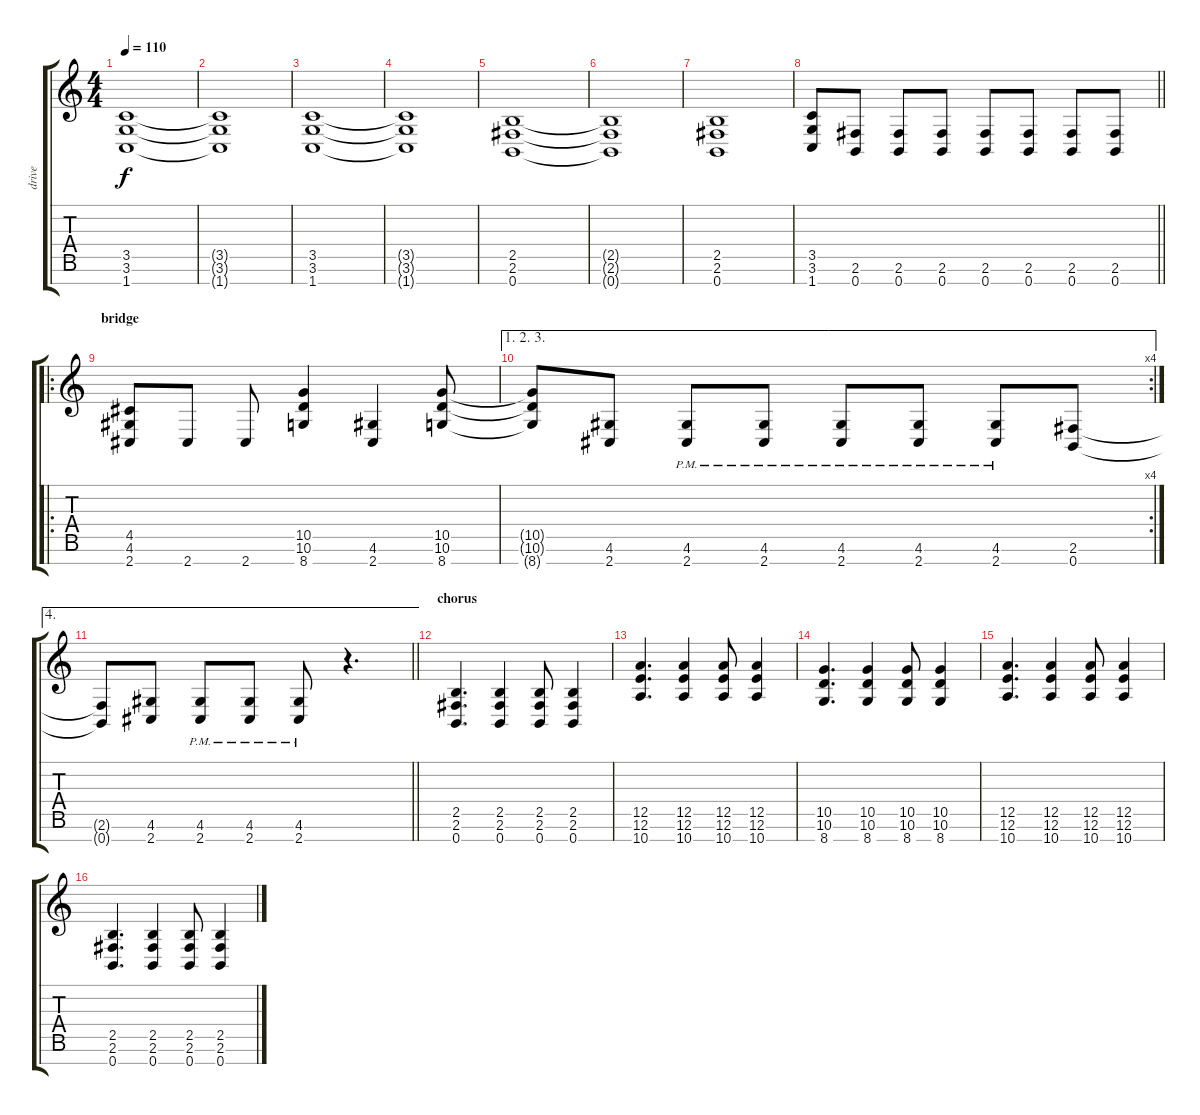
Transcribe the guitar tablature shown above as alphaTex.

\track ("drive" "drive") {instrument overdrivenguitar}
\staff {score tabs}
\tuning (E4 B3 G3 D3 A2 E2 B1) {hide}
\ts (4 4)
\tempo 110
\clef g2
\ks c
(3.5 3.6 1.7).1{dy f} |
(3.5{t} 3.6{t} 1.7{t}).1 |
(3.5 3.6 1.7).1 |
(3.5{t} 3.6{t} 1.7{t}).1 |
(2.5 2.6 0.7).1 |
(2.5{t} 2.6{t} 0.7{t}).1 |
(2.5 2.6 0.7).1 |
\barLineRight lightlight
(3.5 3.6 1.7).8 (2.6 0.7).8 (2.6 0.7).8 (2.6 0.7).8 (2.6 0.7).8 (2.6 0.7).8 (2.6 0.7).8 (2.6 0.7).8 |
\ro
\section ("" "bridge")
(4.5 4.6 2.7).8 2.7.8 2.7.8 (10.5 10.6 8.7).4 (4.6 2.7).4 (10.5 10.6 8.7).8 |
\ae (1 2 3)
\rc 4
(10.5{t} 10.6{t} 8.7{t}).8 (4.6 2.7).8 (4.6{pm} 2.7{pm}).8 (4.6{pm} 2.7{pm}).8 (4.6{pm} 2.7{pm}).8 (4.6{pm} 2.7{pm}).8 (4.6{pm} 2.7{pm}).8 (2.6 0.7).8 |
\ae 4
\barLineRight lightlight
(2.6{t} 0.7{t}).8 (4.6 2.7).8 (4.6{pm} 2.7{pm}).8 (4.6{pm} 2.7{pm}).8 (4.6{pm} 2.7{pm}).8 r.4{d} |
\section ("" "chorus")
(2.5 2.6 0.7).4{d} (2.5 2.6 0.7).4 (2.5 2.6 0.7).8 (2.5 2.6 0.7).4 |
(12.5 12.6 10.7).4{d} (12.5 12.6 10.7).4 (12.5 12.6 10.7).8 (12.5 12.6 10.7).4 |
(10.5 10.6 8.7).4{d} (10.5 10.6 8.7).4 (10.5 10.6 8.7).8 (10.5 10.6 8.7).4 |
(12.5 12.6 10.7).4{d} (12.5 12.6 10.7).4 (12.5 12.6 10.7).8 (12.5 12.6 10.7).4 |
(2.5 2.6 0.7).4{d} (2.5 2.6 0.7).4 (2.5 2.6 0.7).8 (2.5 2.6 0.7).4
